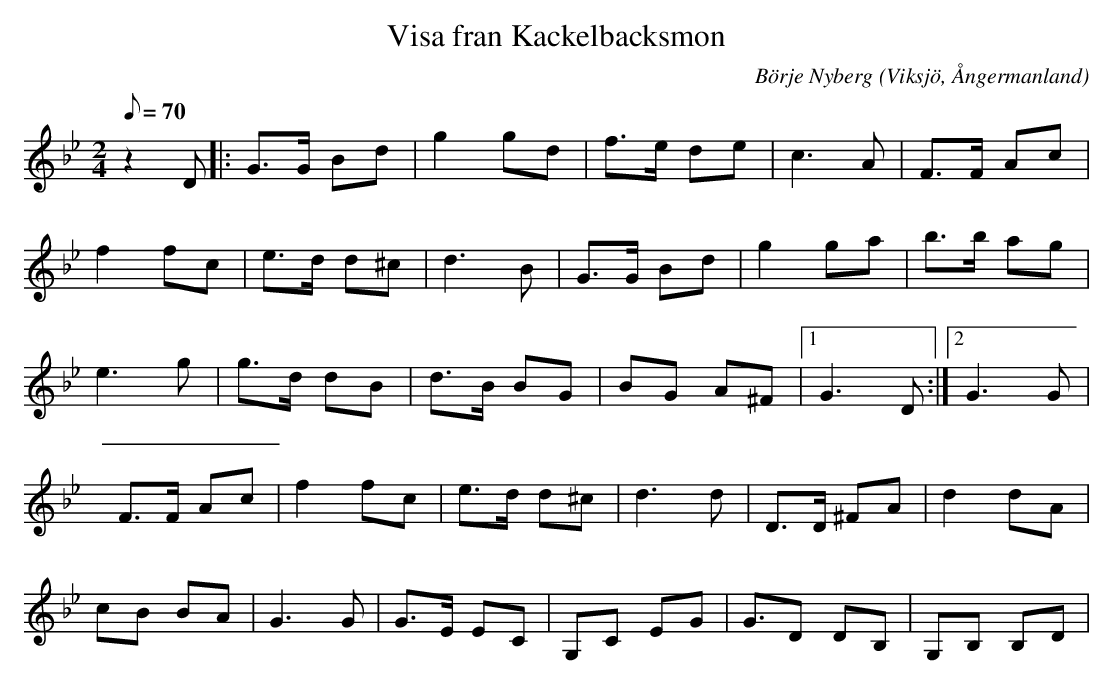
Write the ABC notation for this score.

X:1
T:Visa fran Kackelbacksmon
C:Börje Nyberg
O:Viksjö, Ångermanland
M:2/4
L:1/8
Q:70
K:Gm
z2 D|: G>G Bd | g2 gd | f>e de | c2>A2 | F>F Ac |
f2 fc | e>d d^c | d2>B2 | G>G Bd |g2 ga | b>b ag |
e2> g2 | g>d dB |d>B BG |BG A^F |1 G2> D2 :|2 G2> G2 |
F>F Ac | f2 fc | e>d d^c | d2>d2 | D>D ^FA | d2 dA |
cB BA |G2> G2 | G>E EC | G,C EG | G>D2 DB, | G,B, B,D |
